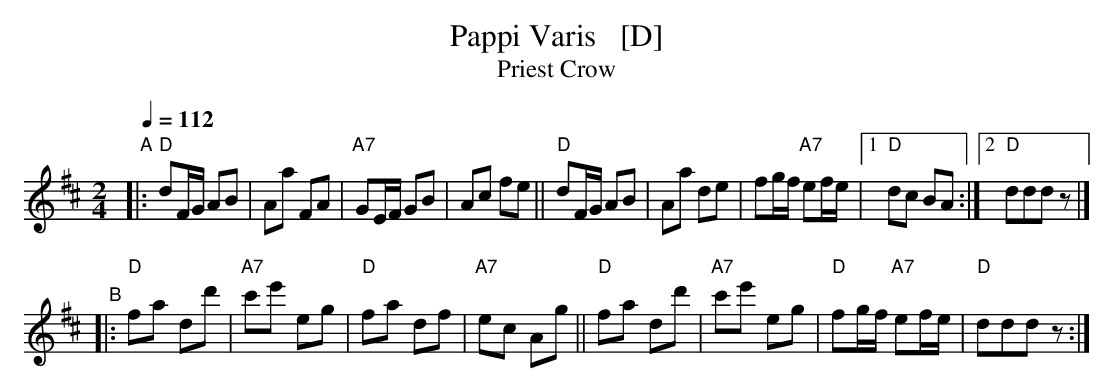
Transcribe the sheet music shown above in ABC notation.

X:1
T: Pappi Varis   [D]
T: Priest Crow
L: 1/16
M: 2/4
Q: 1/4=112
K: D
"^A"|:\
"D"d2FG A2B2 | A2a2 F2A2 | "A7"G2EF G2B2 | A2c2 f2e2 ||\
"D"d2FG A2B2 | A2a2 d2e2 | f2gf "A7"e2fe |[1 "D"d2c2 B2A2 :|[2 "D"d2d2d2 z2 |]
"^B"|:\
"D"f2a2 d2d'2 | "A7"c'2e'2 e2g2 | "D"f2a2 d2f2 | "A7"e2c2 A2g2 ||\
"D"f2a2 d2d'2 | "A7"c'2e'2 e2g2 | "D"f2gf "A7"e2fe | "D"d2d2d2 z2 :|
